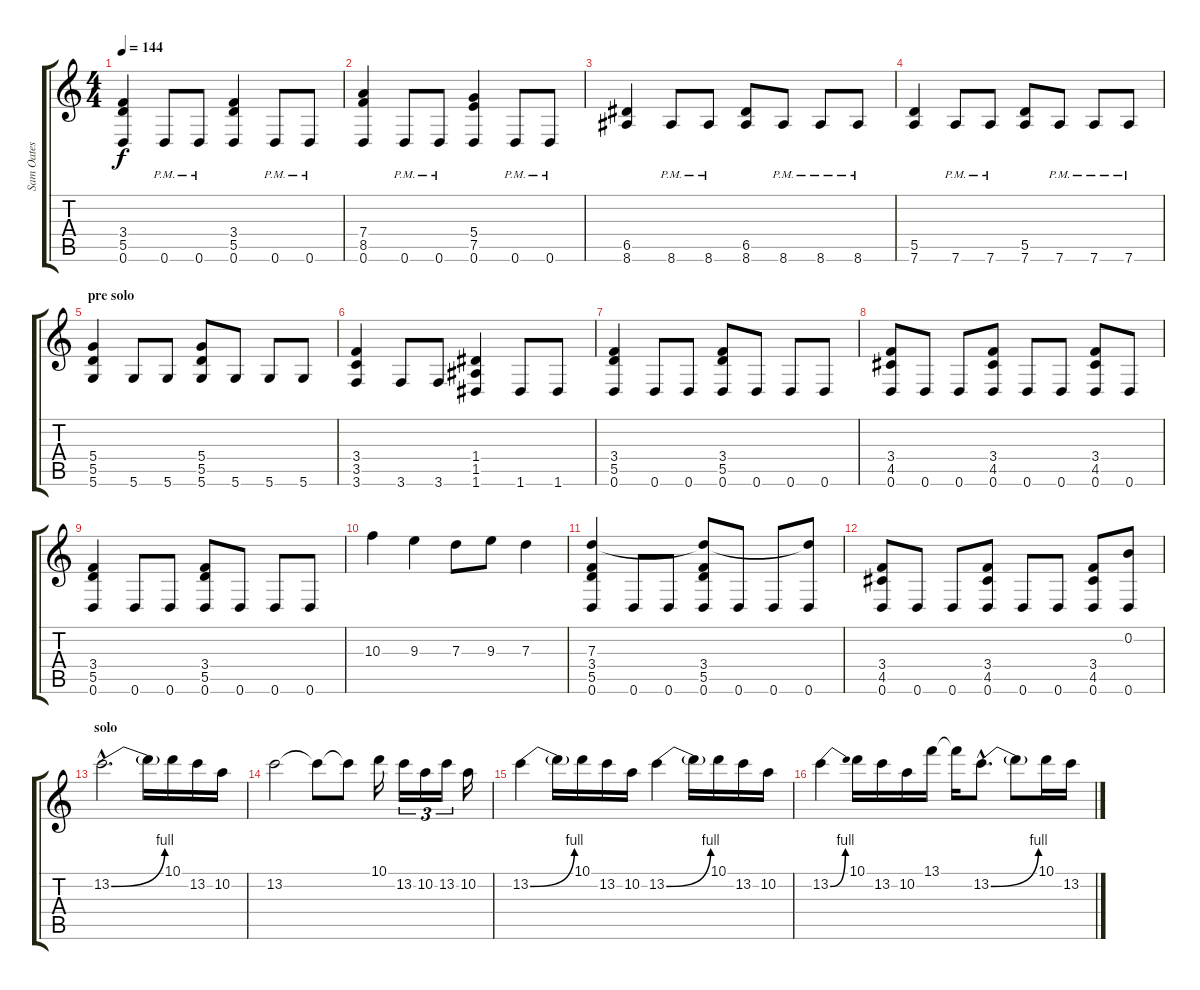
\track ("Sam Oates (lead Guitar)" "Sam Oates ") {instrument electricguitarclean}
\staff {score tabs}
\tuning (E4 B3 G3 D3 A2 D2) {hide}
\ts (4 4)
\tempo 144
\clef g2
\ks c
(3.4 5.5 0.6).4{dy f} 0.6{pm}.8 0.6{pm}.8 (3.4 5.5 0.6).4 0.6{pm}.8 0.6{pm}.8 |
(7.4 8.5 0.6).4 0.6{pm}.8 0.6{pm}.8 (5.4 7.5 0.6).4 0.6{pm}.8 0.6{pm}.8 |
(6.5 8.6).4 8.6{pm}.8 8.6{pm}.8 (6.5 8.6).8 8.6{pm}.8 8.6{pm}.8 8.6{pm}.8 |
(5.5 7.6).4 7.6{pm}.8 7.6{pm}.8 (5.5 7.6).8 7.6{pm}.8 7.6{pm}.8 7.6{pm}.8 |
\section ("" "pre solo")
(5.4 5.5 5.6).4 5.6.8 5.6.8 (5.4 5.5 5.6).8 5.6.8 5.6.8 5.6.8 |
(3.4 3.5 3.6).4 3.6.8 3.6.8 (1.4 1.5 1.6).4 1.6.8 1.6.8 |
(3.4 5.5 0.6).4 0.6.8 0.6.8 (3.4 5.5 0.6).8 0.6.8 0.6.8 0.6.8 |
(3.4 4.5 0.6).8 0.6.8 0.6.8 (3.4 4.5 0.6).8 0.6.8 0.6.8 (3.4 4.5 0.6).8 0.6.8 |
(3.4 5.5 0.6).4 0.6.8 0.6.8 (3.4 5.5 0.6).8 0.6.8 0.6.8 0.6.8 |
10.3.4 9.3.4 7.3.8 9.3.8 7.3.4 |
(7.3 3.4 5.5 0.6).4 0.6.8 0.6.8 (7.3{t} 3.4 5.5 0.6).8 0.6.8 0.6.8 (7.3{t} 0.6).8 |
(3.4 4.5 0.6).8 0.6.8 0.6.8 (3.4 4.5 0.6).8 0.6.8 0.6.8 (3.4 4.5 0.6).8 (0.2 0.6).8 |
\section ("" "solo")
13.2{be (bend 0 0 60 4) hac}.2{d} 13.2{t}.16 10.1.16 13.2.16 10.2.16 |
13.2.2 13.2{t}.8 13.2{t}.8 10.1.16 13.2.16{tu (3 2)} 10.2.16{tu (3 2)} 13.2.16{tu (3 2)} 10.2.16 |
13.2{be (bend 0 0 60 4)}.4 13.2{t}.16 10.1.16 13.2.16 10.2.16 13.2{be (bend 0 0 60 4)}.4 13.2{t}.16 10.1.16 13.2.16 10.2.16 |
13.2{be (bend 0 0 60 4)}.4 10.1.16 13.2.16 10.2.16 13.1.16 13.1{t}.16 13.2{be (bend 0 0 60 4) hac}.8{d} 13.2{t}.8 10.1.16 13.2.16
